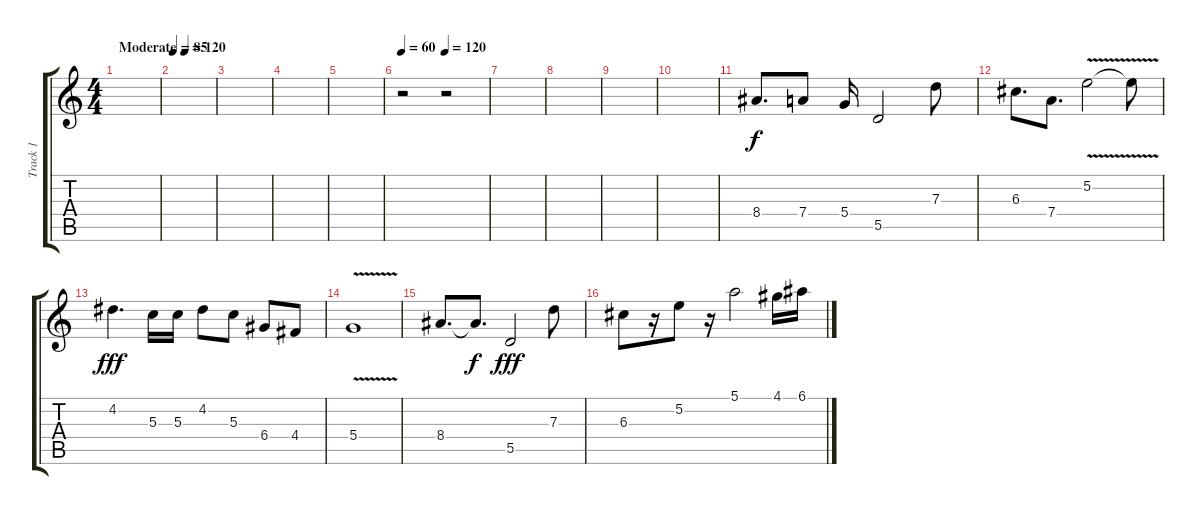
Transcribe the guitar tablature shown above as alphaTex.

\track ("Track 1" "Track 1") {instrument overdrivenguitar}
\staff {score tabs}
\tuning (E4 B3 G3 D3 A2 E2) {hide}
\ts (4 4)
\tempo (120 "Moderate")
\clef g2
\ks c
|
\tempo 85
|
|
|
|
\tempo 60
\tempo (120 0.5)
r.2 r.2 |
|
|
|
|
8.4.8{d} 7.4.8 5.4.16 5.5.2 7.3.8 |
6.3.8{d} 7.4.8{d} 5.2{v}.2 5.2{t}.8{dy f} |
4.2.4{d dy fff} 5.3.16 5.3.16 4.2.8 5.3.8 6.4.8 4.4.8 |
5.4{v}.1 |
8.4.8{d} 8.4{t}.8{d dy f} 5.5.2{dy fff} 7.3.8 |
6.3.8 r.16 5.2.8 r.16 5.1.2 4.1.16 6.1.16
